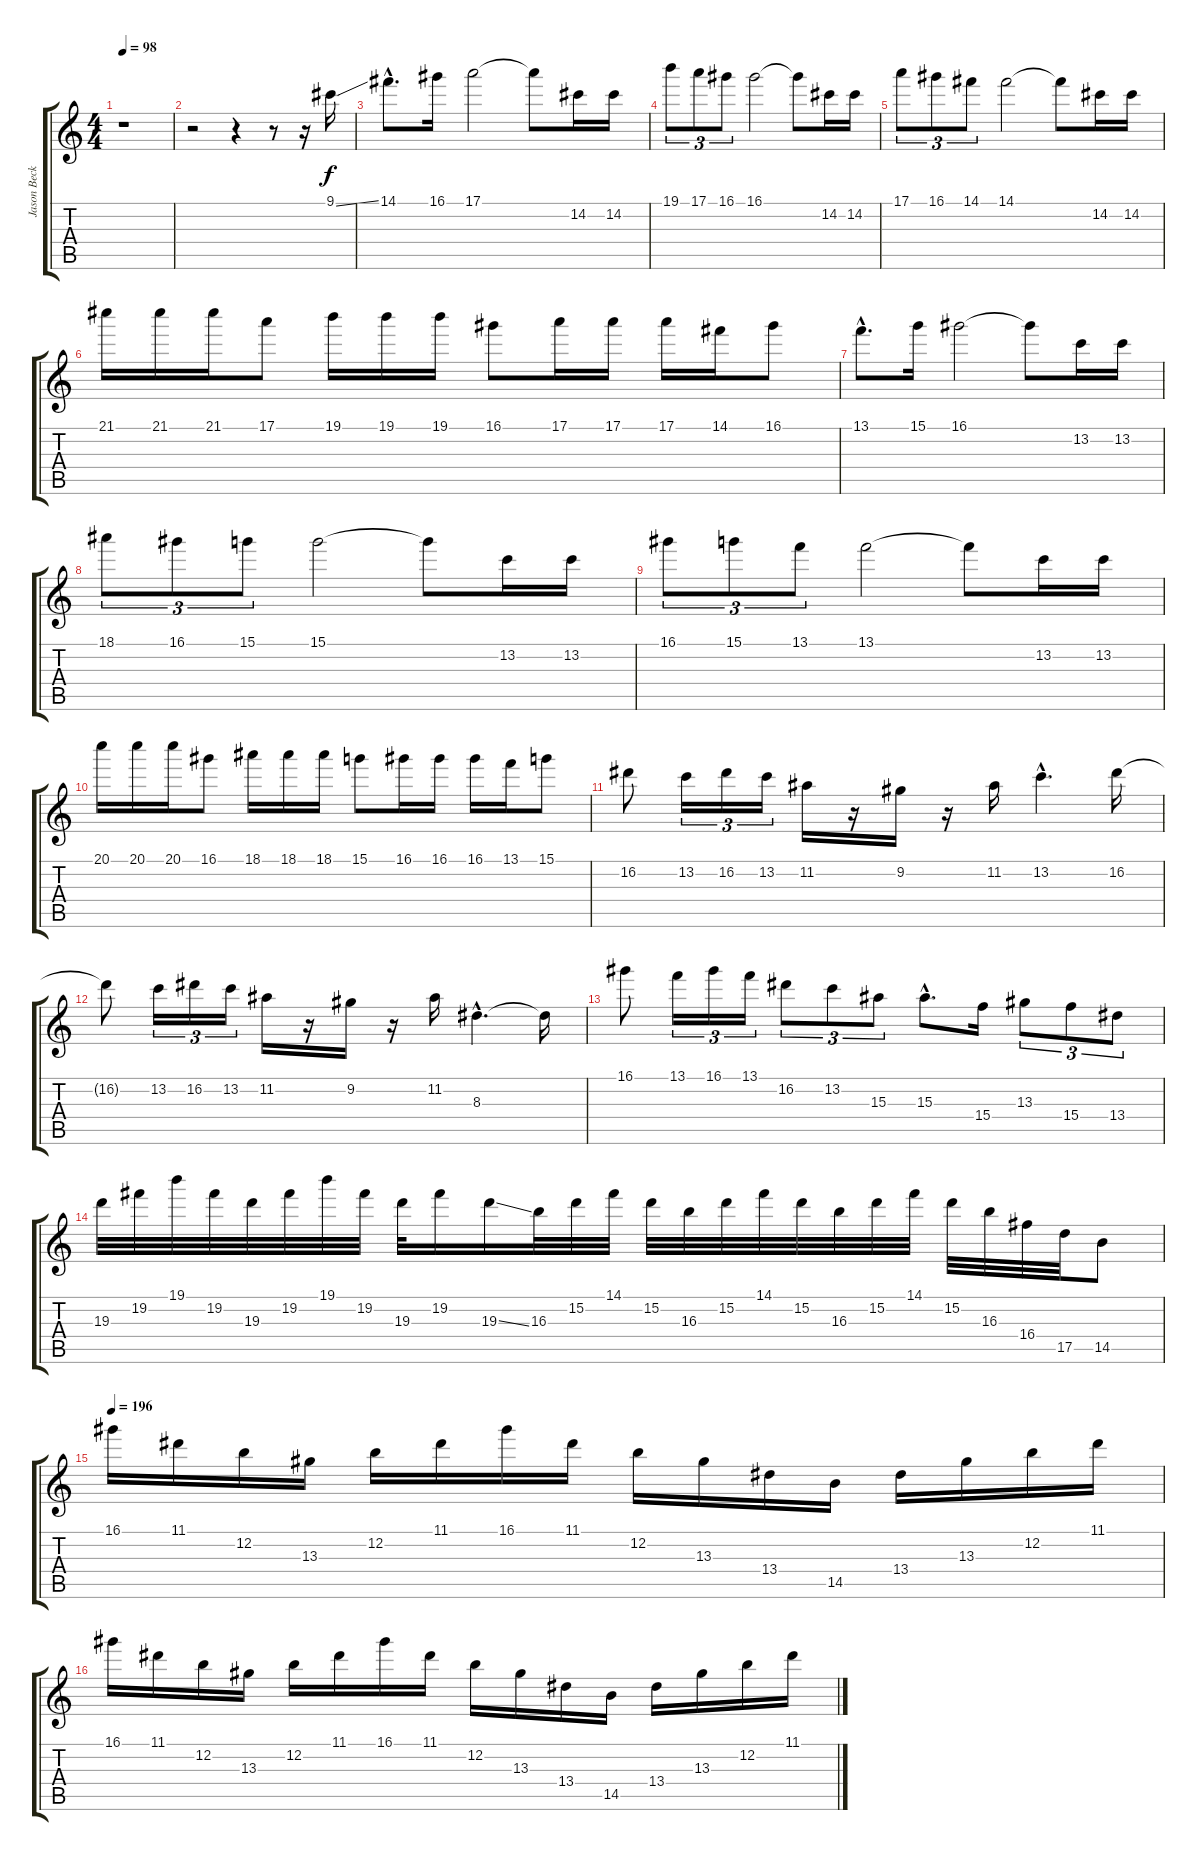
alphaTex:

\track ("Jason Becker" "Jason Beck") {instrument overdrivenguitar}
\staff {score tabs}
\tuning (E4 B3 G3 D3 A2 E2) {hide}
\ts (4 4)
\tempo 98
\clef g2
\ks c
r.1{dy f} |
r.2 r.4 r.8 r.16 9.1{ss}.16 |
14.1{hac}.8{d} 16.1.16 17.1.2 17.1{t}.8 14.2.16 14.2.16 |
19.1.8{tu (3 2)} 17.1.8{tu (3 2)} 16.1.8{tu (3 2)} 16.1.2 16.1{t}.8 14.2.16 14.2.16 |
17.1.8{tu (3 2)} 16.1.8{tu (3 2)} 14.1.8{tu (3 2)} 14.1.2 14.1{t}.8 14.2.16 14.2.16 |
21.1.16 21.1.16 21.1.16 17.1.8 19.1.16 19.1.16 19.1.16 16.1.8 17.1.16 17.1.16 17.1.16 14.1.16 16.1.8 |
13.1{hac}.8{d} 15.1.16 16.1.2 16.1{t}.8 13.2.16 13.2.16 |
18.1.8{tu (3 2)} 16.1.8{tu (3 2)} 15.1.8{tu (3 2)} 15.1.2 15.1{t}.8 13.2.16 13.2.16 |
16.1.8{tu (3 2)} 15.1.8{tu (3 2)} 13.1.8{tu (3 2)} 13.1.2 13.1{t}.8 13.2.16 13.2.16 |
20.1.16 20.1.16 20.1.16 16.1.8 18.1.16 18.1.16 18.1.16 15.1.8 16.1.16 16.1.16 16.1.16 13.1.16 15.1.8 |
16.2.8 13.2.16{tu (3 2)} 16.2.16{tu (3 2)} 13.2.16{tu (3 2)} 11.2.16 r.16 9.2.16 r.16 11.2.16 13.2{hac}.4{d} 16.2.16 |
16.2{t}.8 13.2.16{tu (3 2)} 16.2.16{tu (3 2)} 13.2.16{tu (3 2)} 11.2.16 r.16 9.2.16 r.16 11.2.16 8.3{hac}.4{d} 8.3{t}.16 |
16.1.8 13.1.16{tu (3 2)} 16.1.16{tu (3 2)} 13.1.16{tu (3 2)} 16.2.8{tu (3 2)} 13.2.8{tu (3 2)} 15.3.8{tu (3 2)} 15.3{hac}.8{d} 15.4.16 13.3.8{tu (3 2)} 15.4.8{tu (3 2)} 13.4.8{tu (3 2)} |
19.3.32 19.2.32 19.1.32 19.2.32 19.3.32 19.2.32 19.1.32 19.2.32 19.3.32 19.2.16 19.3{ss}.16 16.3.32 15.2.32 14.1.32 15.2.32 16.3.32 15.2.32 14.1.32 15.2.32 16.3.32 15.2.32 14.1.32 15.2.32 16.3.32 16.4.32 17.5.32 14.5.8 |
\tempo 196
16.1.16 11.1.16 12.2.16 13.3.16 12.2.16 11.1.16 16.1.16 11.1.16 12.2.16 13.3.16 13.4.16 14.5.16 13.4.16 13.3.16 12.2.16 11.1.16 |
16.1.16 11.1.16 12.2.16 13.3.16 12.2.16 11.1.16 16.1.16 11.1.16 12.2.16 13.3.16 13.4.16 14.5.16 13.4.16 13.3.16 12.2.16 11.1.16
